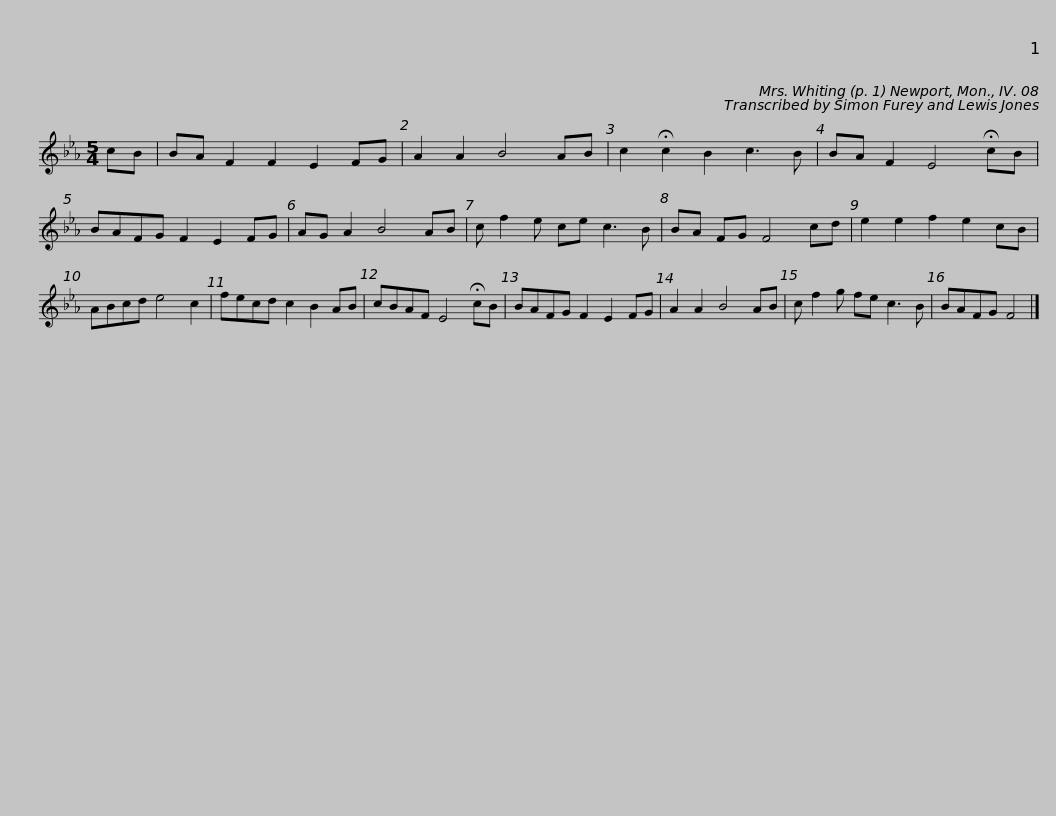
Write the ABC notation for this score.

X:1
L:1/8
M:5/4
I:linebreak $
K:Eb
V:1 treble
V:1
 cB | BA F2 F2 E2 FG | A2 A2 B4 AB | c2 !fermata!c2 B2 c3 B | BA F2 E4 !fermata!cB |$ %5
 BAFG F2 E2 FG | AG A2 B4 AB | c f2 e ce c3 B | BA FG F4 cd |$ e2 e2 f2 e2 cB | %10
 ABcd e4 c2 | fecd c2 B2 AB | cBAF E4 !fermata!cB |$ BAFG F2 E2 FG | A2 A2 B4 AB | %15
 c f2 g fe c3 B | BAFG F4 |] %17
